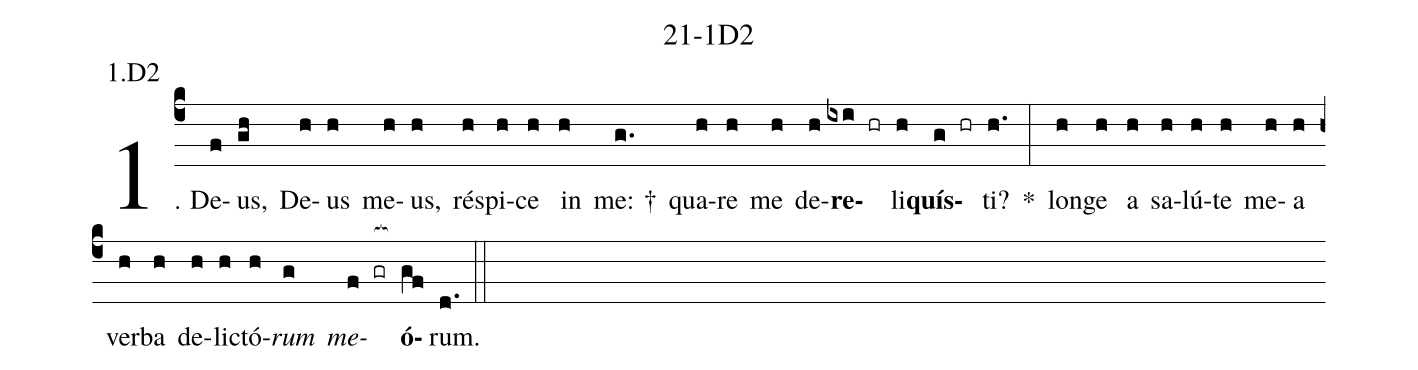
name: 21-1D2;
annotation: 1.D2;
%%
(c4)1. De(f)us,(gh) De(h)us(h) me(h)us,(h) ré(h)spi(h)ce(h) in(h) me: †(g.) qua(h)re(h) me(h) de(h)<b>re</b>(ixi hr)li(h)<b>quís</b>(g hr)ti?(h.) *(:) lon(h)ge(h) a(h) sa(h)lú(h)te(h) me(h)a(h) ver(h)ba(h) de(h)lic(h)tó(h)<i>rum</i>(g) <i>me</i>(f gr[ocb:1{])<b>ó</b>(gf[ocb:0}])rum.(d.) (::)
